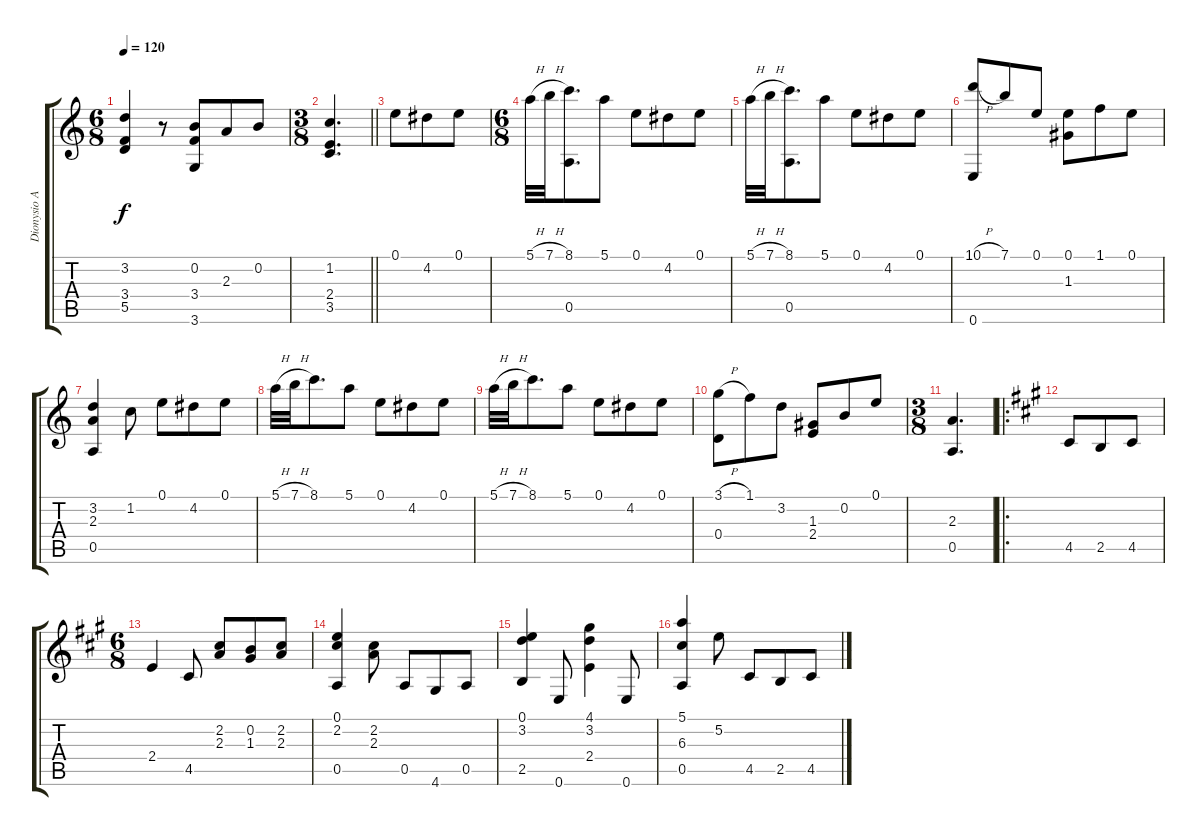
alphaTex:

\track ("Dionysio Aguado" "Dionysio A") {instrument acousticguitarnylon}
\staff {score tabs}
\tuning (E4 B3 G3 D3 A2 E2) {hide}
\ts (6 8)
\tempo 120
\clef g2
\ks c
(3.2 3.4 5.5).4{dy f} r.8 (0.2 3.4 3.6).8 2.3.8 0.2.8 |
\ts (3 8)
\barLineRight lightlight
(1.2 2.4 3.5).4{d} |
0.1.8 4.2.8 0.1.8 |
\ts (6 8)
5.1{h}.32 7.1{h}.32 (8.1 0.5).8{d} 5.1.8 0.1.8 4.2.8 0.1.8 |
5.1{h}.32 7.1{h}.32 (8.1 0.5).8{d} 5.1.8 0.1.8 4.2.8 0.1.8 |
(10.1{h} 0.6).8 7.1.8 0.1.8 (0.1 1.3).8 1.1.8 0.1.8 |
(3.2 2.3 0.5).4 1.2.8 0.1.8 4.2.8 0.1.8 |
5.1{h}.32 7.1{h}.32 8.1.8{d} 5.1.8 0.1.8 4.2.8 0.1.8 |
5.1{h}.32 7.1{h}.32 8.1.8{d} 5.1.8 0.1.8 4.2.8 0.1.8 |
(3.1{h} 0.4).8 1.1.8 3.2.8 (1.3 2.4).8 0.2.8 0.1.8 |
\ts (3 8)
(2.3 0.5).4{d} |
\ro
\ks a
4.5.8 2.5.8 4.5.8 |
\ts (6 8)
2.4.4 4.5.8 (2.2 2.3).8 (0.2 1.3).8 (2.2 2.3).8 |
(0.1 2.2 0.5).4 (2.2 2.3).8 0.5.8 4.6.8 0.5.8 |
(0.1 3.2 2.5).4 0.6.8 (4.1 3.2 2.4).4 0.6.8 |
(5.1 6.3 0.5).4 5.2.8 4.5.8 2.5.8 4.5.8
